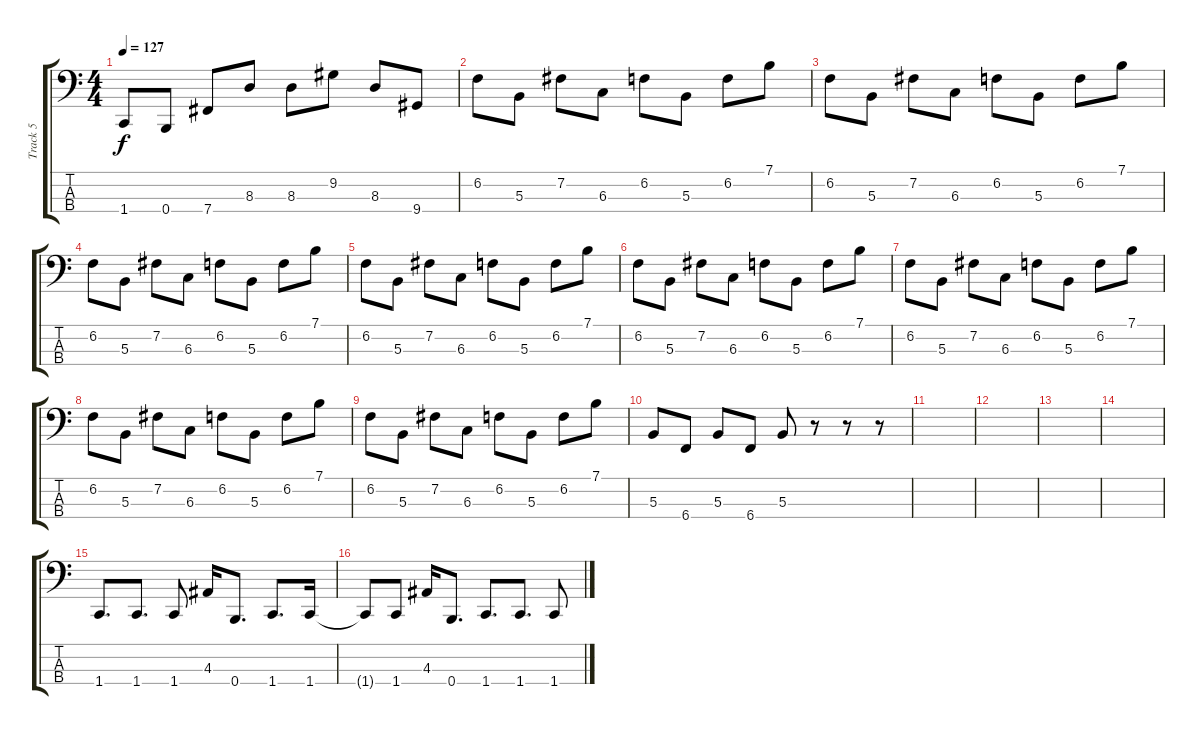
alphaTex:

\track ("Track 5" "Track 5") {instrument electricbasspick}
\staff {score tabs}
\tuning (E2 B1 Gb1 B0) {hide}
\ts (4 4)
\tempo 127
\clef f4
\ks c
1.4.8{dy f instrument electricbasspick} 0.4.8 7.4.8 8.3.8 8.3.8 9.2.8 8.3.8 9.4.8 |
6.2.8 5.3.8 7.2.8 6.3.8 6.2.8 5.3.8 6.2.8 7.1.8 |
6.2.8 5.3.8 7.2.8 6.3.8 6.2.8 5.3.8 6.2.8 7.1.8 |
6.2.8 5.3.8 7.2.8 6.3.8 6.2.8 5.3.8 6.2.8 7.1.8 |
6.2.8 5.3.8 7.2.8 6.3.8 6.2.8 5.3.8 6.2.8 7.1.8 |
6.2.8 5.3.8 7.2.8 6.3.8 6.2.8 5.3.8 6.2.8 7.1.8 |
6.2.8 5.3.8 7.2.8 6.3.8 6.2.8 5.3.8 6.2.8 7.1.8 |
6.2.8 5.3.8 7.2.8 6.3.8 6.2.8 5.3.8 6.2.8 7.1.8 |
6.2.8 5.3.8 7.2.8 6.3.8 6.2.8 5.3.8 6.2.8 7.1.8 |
5.3.8 6.4.8 5.3.8 6.4.8 5.3.8 r.8 r.8 r.8 |
|
|
|
|
1.4.8{d} 1.4.8{d} 1.4.8 4.3.16 0.4.8{d} 1.4.8{d} 1.4.16 |
1.4{t}.8 1.4.8 4.3.16 0.4.8{d} 1.4.8{d} 1.4.8{d} 1.4.8
